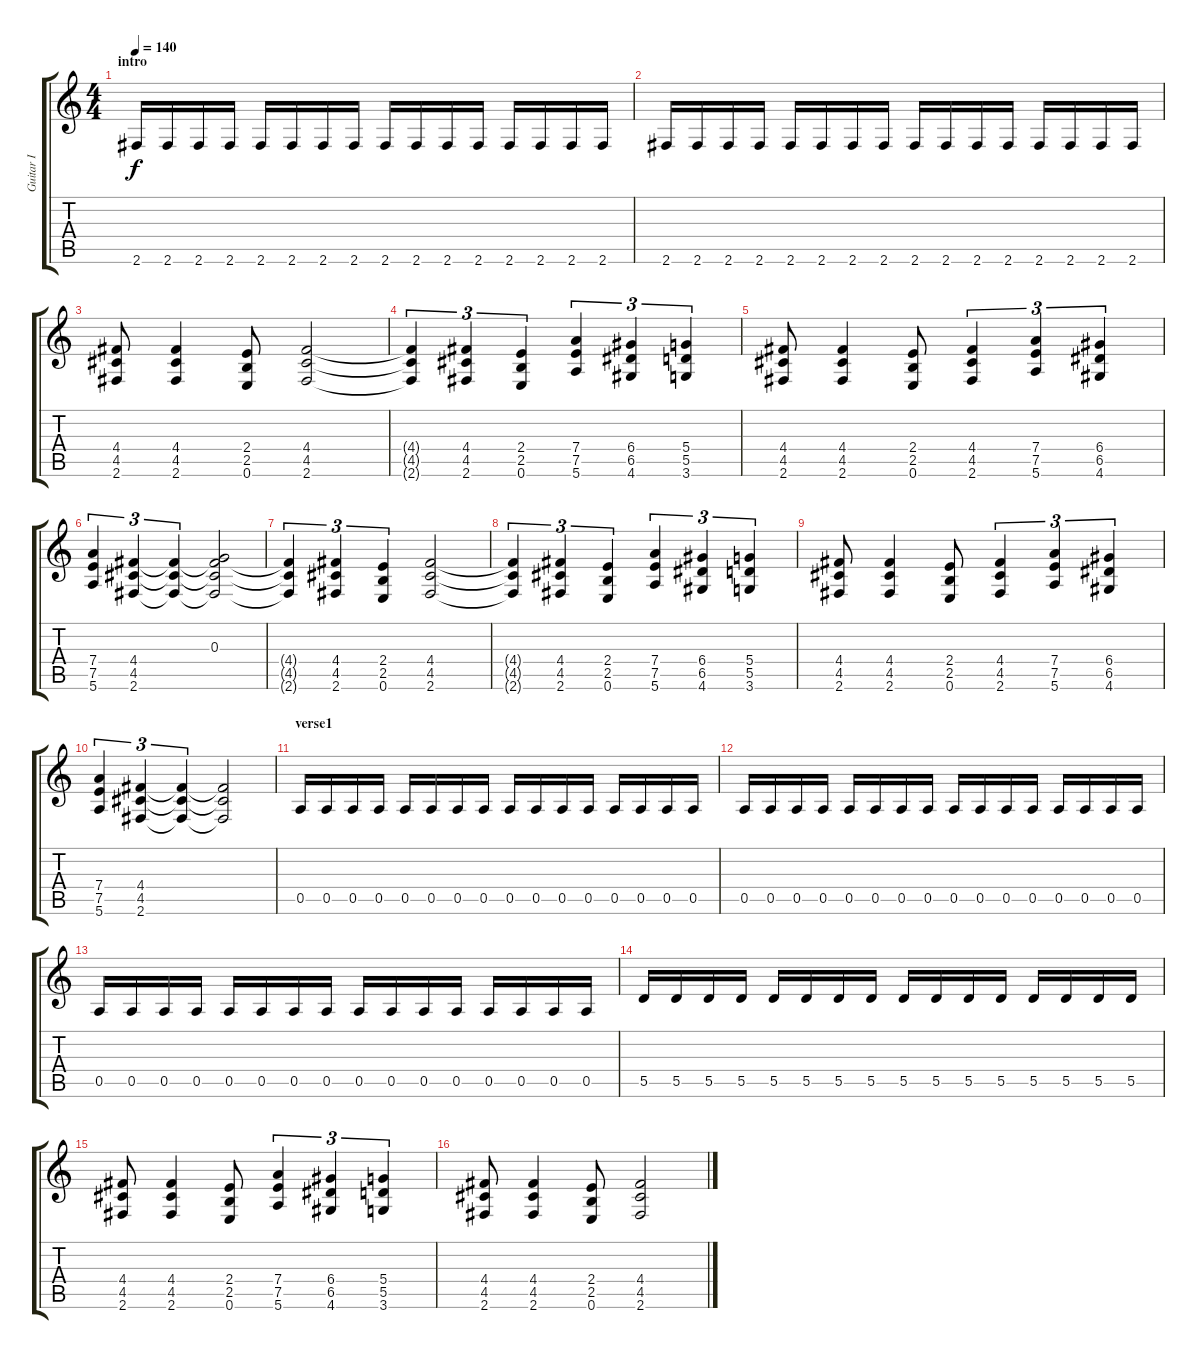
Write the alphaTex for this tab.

\track ("Guitar I" "Guitar I") {instrument distortionguitar}
\staff {score tabs}
\tuning (E4 B3 G3 D3 A2 E2) {hide}
\ts (4 4)
\section ("" "intro")
\tempo 140
\clef g2
\ks c
2.6.16{dy f instrument distortionguitar} 2.6.16 2.6.16 2.6.16 2.6.16 2.6.16 2.6.16 2.6.16 2.6.16 2.6.16 2.6.16 2.6.16 2.6.16 2.6.16 2.6.16 2.6.16 |
2.6.16 2.6.16 2.6.16 2.6.16 2.6.16 2.6.16 2.6.16 2.6.16 2.6.16 2.6.16 2.6.16 2.6.16 2.6.16 2.6.16 2.6.16 2.6.16 |
(4.4 4.5 2.6).8 (4.4 4.5 2.6).4 (2.4 2.5 0.6).8 (4.4 4.5 2.6).2 |
(4.4{t} 4.5{t} 2.6{t}).4{tu (3 2)} (4.4 4.5 2.6).4{tu (3 2)} (2.4 2.5 0.6).4{tu (3 2)} (7.4 7.5 5.6).4{tu (3 2)} (6.4 6.5 4.6).4{tu (3 2)} (5.4 5.5 3.6).4{tu (3 2)} |
(4.4 4.5 2.6).8 (4.4 4.5 2.6).4 (2.4 2.5 0.6).8 (4.4 4.5 2.6).4{tu (3 2)} (7.4 7.5 5.6).4{tu (3 2)} (6.4 6.5 4.6).4{tu (3 2)} |
(7.4 7.5 5.6).4{tu (3 2)} (4.4 4.5 2.6).4{tu (3 2)} (4.4{t} 4.5{t} 2.6{t}).4{tu (3 2)} (0.3 4.4{t} 4.5{t} 2.6{t}).2 |
(4.4{t} 4.5{t} 2.6{t}).4{tu (3 2)} (4.4 4.5 2.6).4{tu (3 2)} (2.4 2.5 0.6).4{tu (3 2)} (4.4 4.5 2.6).2 |
(4.4{t} 4.5{t} 2.6{t}).4{tu (3 2)} (4.4 4.5 2.6).4{tu (3 2)} (2.4 2.5 0.6).4{tu (3 2)} (7.4 7.5 5.6).4{tu (3 2)} (6.4 6.5 4.6).4{tu (3 2)} (5.4 5.5 3.6).4{tu (3 2)} |
(4.4 4.5 2.6).8 (4.4 4.5 2.6).4 (2.4 2.5 0.6).8 (4.4 4.5 2.6).4{tu (3 2)} (7.4 7.5 5.6).4{tu (3 2)} (6.4 6.5 4.6).4{tu (3 2)} |
(7.4 7.5 5.6).4{tu (3 2)} (4.4 4.5 2.6).4{tu (3 2)} (4.4{t} 4.5{t} 2.6{t}).4{tu (3 2)} (4.4{t} 4.5{t} 2.6{t}).2 |
\section ("" "verse1")
0.5.16 0.5.16 0.5.16 0.5.16 0.5.16 0.5.16 0.5.16 0.5.16 0.5.16 0.5.16 0.5.16 0.5.16 0.5.16 0.5.16 0.5.16 0.5.16 |
0.5.16 0.5.16 0.5.16 0.5.16 0.5.16 0.5.16 0.5.16 0.5.16 0.5.16 0.5.16 0.5.16 0.5.16 0.5.16 0.5.16 0.5.16 0.5.16 |
0.5.16 0.5.16 0.5.16 0.5.16 0.5.16 0.5.16 0.5.16 0.5.16 0.5.16 0.5.16 0.5.16 0.5.16 0.5.16 0.5.16 0.5.16 0.5.16 |
5.5.16 5.5.16 5.5.16 5.5.16 5.5.16 5.5.16 5.5.16 5.5.16 5.5.16 5.5.16 5.5.16 5.5.16 5.5.16 5.5.16 5.5.16 5.5.16 |
(4.4 4.5 2.6).8 (4.4 4.5 2.6).4 (2.4 2.5 0.6).8 (7.4 7.5 5.6).4{tu (3 2)} (6.4 6.5 4.6).4{tu (3 2)} (5.4 5.5 3.6).4{tu (3 2)} |
(4.4 4.5 2.6).8 (4.4 4.5 2.6).4 (2.4 2.5 0.6).8 (4.4 4.5 2.6).2
